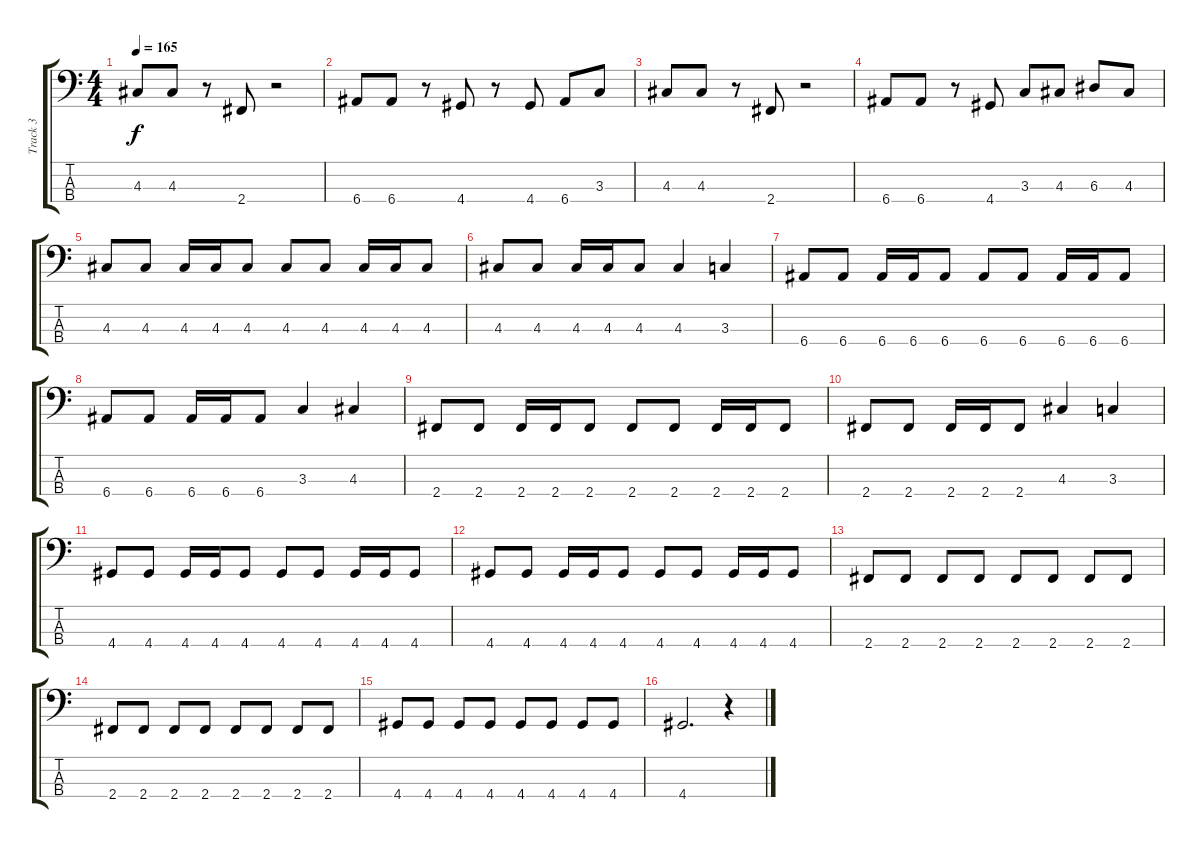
\track ("Track 3" "Track 3") {instrument electricbasspick}
\staff {score tabs}
\tuning (G2 D2 A1 E1) {hide}
\ts (4 4)
\tempo 165
\clef f4
\ks c
4.3.8{dy f} 4.3.8 r.8 2.4.8 r.2 |
6.4.8 6.4.8 r.8 4.4.8 r.8 4.4.8 6.4.8 3.3.8 |
4.3.8 4.3.8 r.8 2.4.8 r.2 |
6.4.8 6.4.8 r.8 4.4.8 3.3.8 4.3.8 6.3.8 4.3.8 |
4.3.8 4.3.8 4.3.16 4.3.16 4.3.8 4.3.8 4.3.8 4.3.16 4.3.16 4.3.8 |
4.3.8 4.3.8 4.3.16 4.3.16 4.3.8 4.3.4 3.3.4 |
6.4.8 6.4.8 6.4.16 6.4.16 6.4.8 6.4.8 6.4.8 6.4.16 6.4.16 6.4.8 |
6.4.8 6.4.8 6.4.16 6.4.16 6.4.8 3.3.4 4.3.4 |
2.4.8 2.4.8 2.4.16 2.4.16 2.4.8 2.4.8 2.4.8 2.4.16 2.4.16 2.4.8 |
2.4.8 2.4.8 2.4.16 2.4.16 2.4.8 4.3.4 3.3.4 |
4.4.8 4.4.8 4.4.16 4.4.16 4.4.8 4.4.8 4.4.8 4.4.16 4.4.16 4.4.8 |
4.4.8 4.4.8 4.4.16 4.4.16 4.4.8 4.4.8 4.4.8 4.4.16 4.4.16 4.4.8 |
2.4.8 2.4.8 2.4.8 2.4.8 2.4.8 2.4.8 2.4.8 2.4.8 |
2.4.8 2.4.8 2.4.8 2.4.8 2.4.8 2.4.8 2.4.8 2.4.8 |
4.4.8 4.4.8 4.4.8 4.4.8 4.4.8 4.4.8 4.4.8 4.4.8 |
4.4.2{d} r.4
